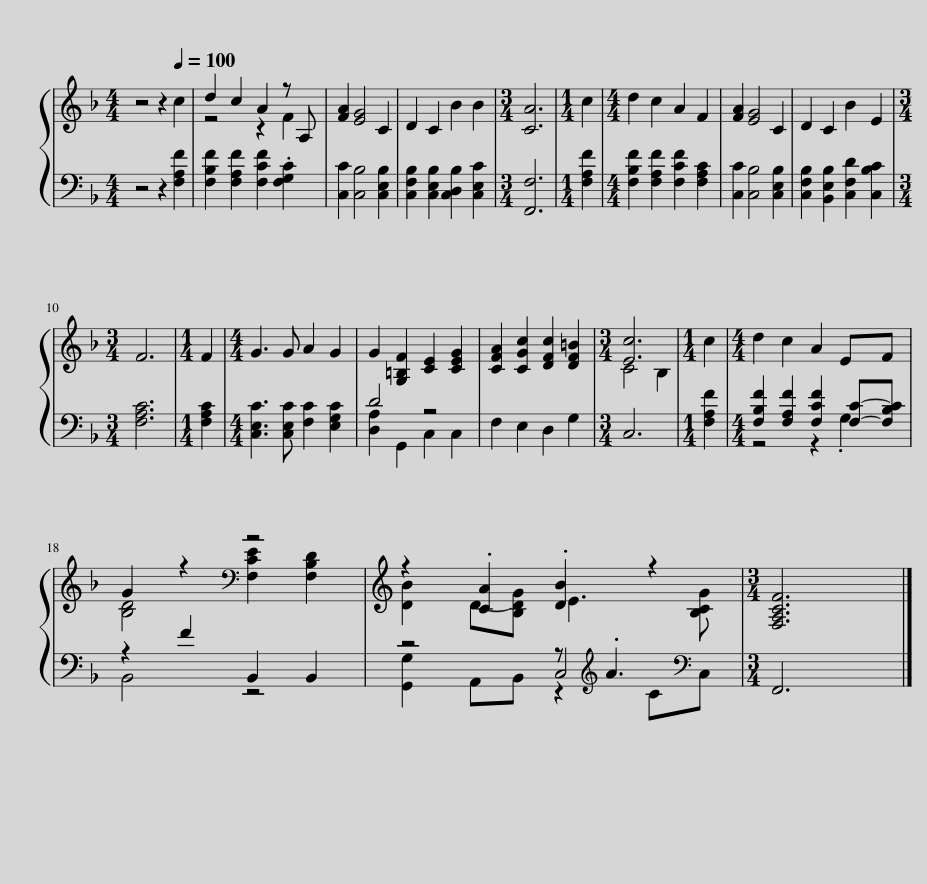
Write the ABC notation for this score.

X:1
%%score { ( 1 3 ) | ( 2 4 5 ) }
L:1/8
M:4/4
I:linebreak $
K:F
V:1 treble
V:3 treble
V:2 bass
V:4 bass
V:5 bass
V:1
 z4 z2[Q:1/4=100] c2 | d2 c2 A2 z A, | [FA]2 [EG]4 C2 | D2 C2 B2 B2 |[M:3/4] [CA]6 | %5
[M:1/4] c2 |[M:4/4] d2 c2 A2 F2 | [FA]2 [EG]4 C2 | D2 C2 B2 E2 |$[M:3/4] F6 | %10
[M:1/4] F2 |[M:4/4] G3 G A2 G2 | G2 [G,=B,F]2 [CE]2 [CEG]2 | [CFA]2 [CGc]2 [DFc]2 [DF=B]2 |[M:3/4] [Ec]6 | %15
[M:1/4] c2 |[M:4/4] d2 c2 A2 EF |$ G2 z2[K:bass] z4 | z2 .[CA]2 .[DB]2 z2 |[M:3/4] [F,A,CF]6 |] %20
V:2
 z4 z2 [F,A,F]2 | [F,B,F]2 [F,A,F]2 [F,CF]2 .[F,G,C]2 | [C,C]2 [C,B,]4 [C,E,B,]2 | [C,F,B,]2 [C,E,B,]2 [C,D,B,]2 [C,E,C]2 |[M:3/4] [F,,F,]6 | %5
[M:1/4] [F,A,F]2 |[M:4/4] [F,B,F]2 [F,A,F]2 [F,CF]2 [F,A,C]2 | [C,C]2 [C,B,]4 [C,E,B,]2 | [C,F,B,]2 [B,,E,B,]2 [C,F,D]2 [C,B,C]2 |$[M:3/4] [F,A,C]6 | %10
[M:1/4] [F,A,C]2 |[M:4/4] [C,E,C]3 [C,E,C] [F,C]2 [E,G,C]2 | D4 z4 | F,2 E,2 D,2 G,2 |[M:3/4] C,6 | %15
[M:1/4] [F,A,F]2 |[M:4/4] [F,B,F]2 [F,A,F]2 [F,CF]2 [F,C]-[F,B,C] |$ z2 F2 B,,2 B,,2 | z4 z[K:treble] .A3[K:bass] |[M:3/4] F,,6 |] %20
V:3
 x8 | z4 z2 F2 | x8 | x8 |[M:3/4] x6 | %5
[M:1/4] x2 |[M:4/4] x8 | x8 | x8 |$[M:3/4] x6 | %10
[M:1/4] x2 |[M:4/4] x8 | x8 | x8 |[M:3/4] C4 B,2 | %15
[M:1/4] x2 |[M:4/4] x8 |$ [B,D]4[K:bass] [F,CE]2 [F,B,D]2 | [DB]2 D-[B,DG] E3 [B,CG] |[M:3/4] x6 |] %20
V:4
 x8 | x8 | x8 | x8 |[M:3/4] x6 | %5
[M:1/4] x2 |[M:4/4] x8 | x8 | x8 |$[M:3/4] x6 | %10
[M:1/4] x2 |[M:4/4] x8 | [D,A,]2 G,,2 C,2 C,2 | x8 |[M:3/4] x6 | %15
[M:1/4] x2 |[M:4/4] z4 z2 .G,2 |$ B,,4 z4 | [G,,G,]2 A,,B,, z2[K:treble] C[K:bass]C, |[M:3/4] x6 |] %20
V:5
 x8 | x8 | x8 | x8 |[M:3/4] x6 | %5
[M:1/4] x2 |[M:4/4] x8 | x8 | x8 |$[M:3/4] x6 | %10
[M:1/4] x2 |[M:4/4] x8 | x8 | x8 |[M:3/4] x6 | %15
[M:1/4] x2 |[M:4/4] x8 |$ x8 | z4 C,4[K:treble][K:bass] |[M:3/4] x6 |] %20
